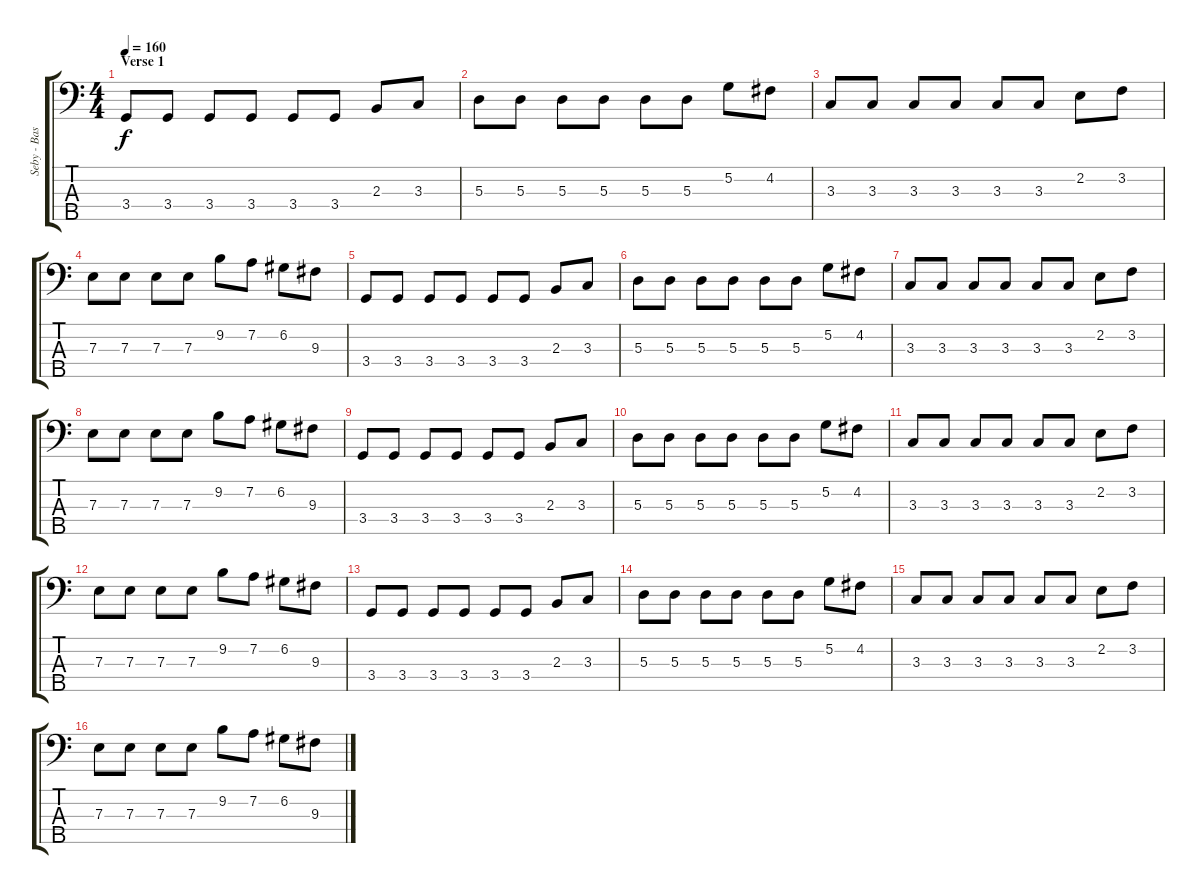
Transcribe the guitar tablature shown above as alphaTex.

\track ("Seby - Bass" "Seby - Bas") {instrument electricbasspick}
\staff {score tabs}
\tuning (G2 D2 A1 E1 B0) {hide}
\ts (4 4)
\section ("" "Verse 1")
\tempo 160
\clef f4
\ks c
3.4.8{dy f} 3.4.8 3.4.8 3.4.8 3.4.8 3.4.8 2.3.8 3.3.8 |
5.3.8 5.3.8 5.3.8 5.3.8 5.3.8 5.3.8 5.2.8 4.2.8 |
3.3.8 3.3.8 3.3.8 3.3.8 3.3.8 3.3.8 2.2.8 3.2.8 |
7.3.8 7.3.8 7.3.8 7.3.8 9.2.8 7.2.8 6.2.8 9.3.8 |
3.4.8 3.4.8 3.4.8 3.4.8 3.4.8 3.4.8 2.3.8 3.3.8 |
5.3.8 5.3.8 5.3.8 5.3.8 5.3.8 5.3.8 5.2.8 4.2.8 |
3.3.8 3.3.8 3.3.8 3.3.8 3.3.8 3.3.8 2.2.8 3.2.8 |
7.3.8 7.3.8 7.3.8 7.3.8 9.2.8 7.2.8 6.2.8 9.3.8 |
3.4.8 3.4.8 3.4.8 3.4.8 3.4.8 3.4.8 2.3.8 3.3.8 |
5.3.8 5.3.8 5.3.8 5.3.8 5.3.8 5.3.8 5.2.8 4.2.8 |
3.3.8 3.3.8 3.3.8 3.3.8 3.3.8 3.3.8 2.2.8 3.2.8 |
7.3.8 7.3.8 7.3.8 7.3.8 9.2.8 7.2.8 6.2.8 9.3.8 |
3.4.8 3.4.8 3.4.8 3.4.8 3.4.8 3.4.8 2.3.8 3.3.8 |
5.3.8 5.3.8 5.3.8 5.3.8 5.3.8 5.3.8 5.2.8 4.2.8 |
3.3.8 3.3.8 3.3.8 3.3.8 3.3.8 3.3.8 2.2.8 3.2.8 |
7.3.8 7.3.8 7.3.8 7.3.8 9.2.8 7.2.8 6.2.8 9.3.8
